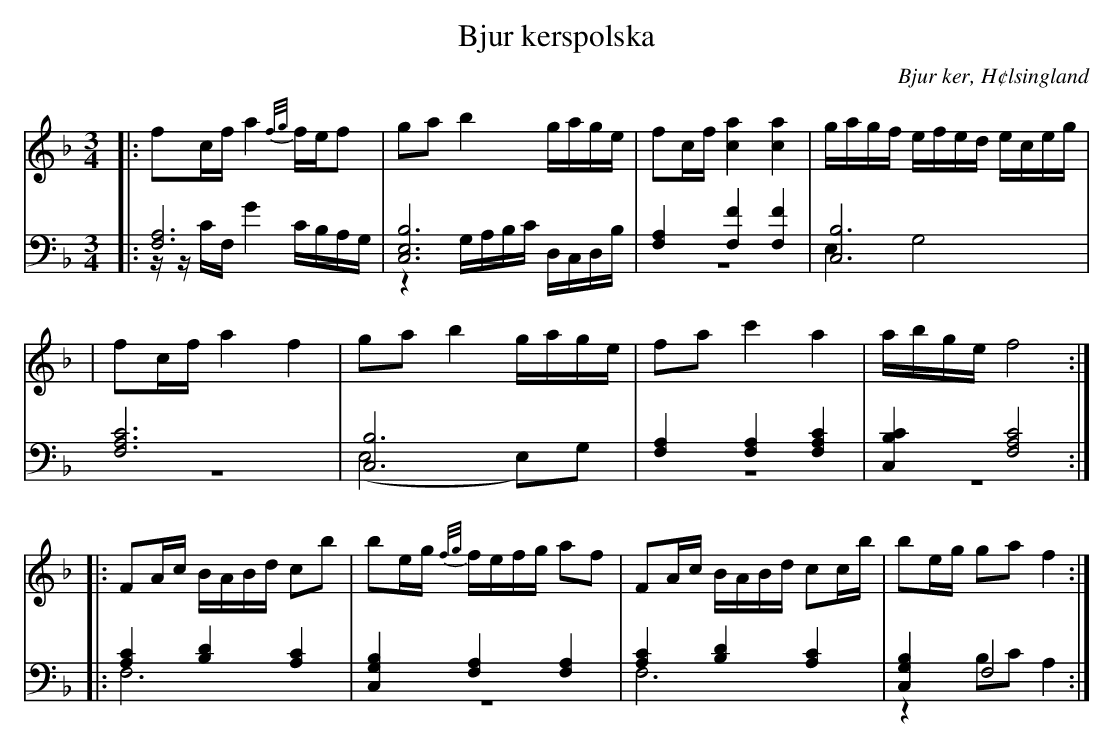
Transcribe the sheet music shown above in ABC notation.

X:1
T: Bjur kerspolska
O: Bjur ker, H¢lsingland
M: 3/4
L: 1/8
K: F
V:1
V:2
V:3 merge
V: 1
|:fc/f/ a2 {f/g/}f/e/f|ga b2 g/a/g/e/|fc/f/ [c2a2] [c2a2]|g/a/g/f/ e/f/e/d/ e/c/e/g/|
|fc/f/ a2 f2|ga b2 g/a/g/e/|fa c'2 a2| a/b/g/e/ f4:|
|:FA/c/ B/A/B/d/ cb|be/g/ {f/g/}f/e/f/g/ af|FA/c/ B/A/B/d/ cc/b/|be/g/ ga f2:|
V:2 clef=bass
|:[F,6A,6]|[C,6E,6B,6]|[F,2A,2] [F,2F2] [F,2F2]|[C,6B,6]|
[F,6A,6C6]|[C,6B,6]|[F,2A,2] [F,2A,2] [F,2A,2C2]|[C,2B,2C2] [F,4A,4C4]:|
 |:[A,2C2] [B,2D2] [A,2C2]|[C,2G,2B,2] [F,2A,2] [F,2A,2]|[A,2C2] [B,2D2] [A,2C2]|[C,2G,2B,2] F,4 :|
V:3 clef=bass
 |:z/z/C/F,/ G2 C/B,/A,/G,/|z2 G,/A,/B,/C/ D,/C,/D,/B,/|z6|E,2 G,4|
 |z6|(E,4 E,)G,|z6|z6:|
|:F,6|z6|F,6|z2 B,C A,2:|
